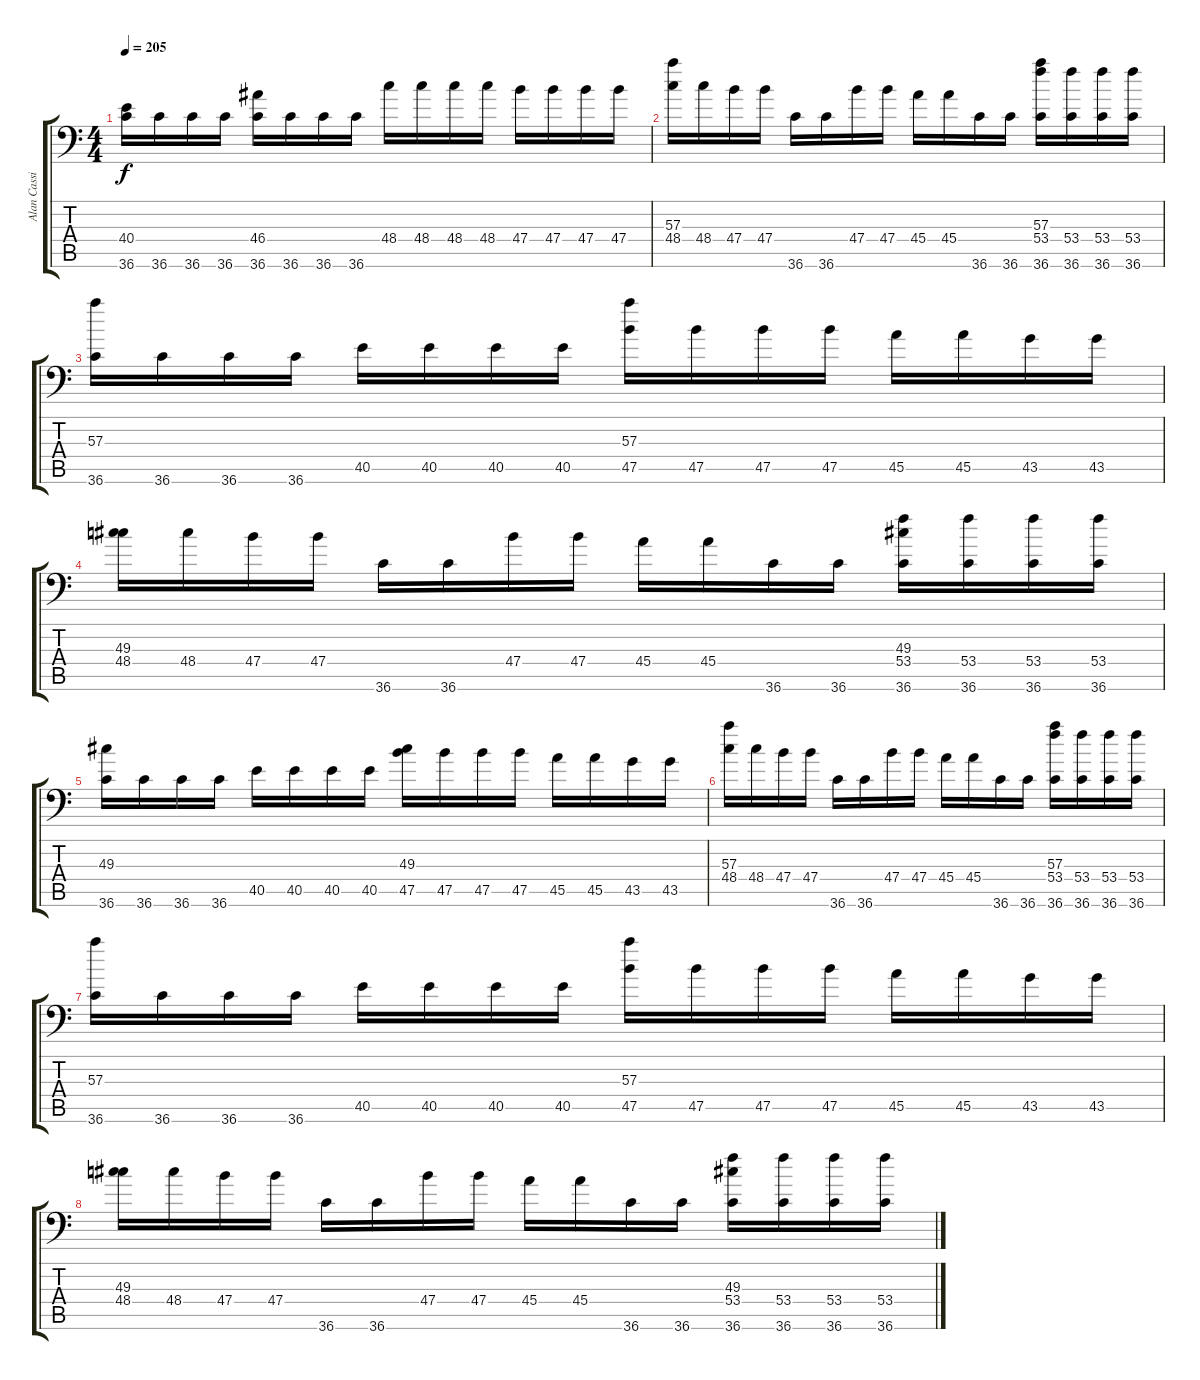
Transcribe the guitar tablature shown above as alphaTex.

\track ("Alan Cassidy" "Alan Cassi") {instrument acousticgrandpiano}
\staff {score tabs}
\tuning (C-1 C-1 C-1 C-1 C-1 C-1) {hide}
\ts (4 4)
\tempo 205
\clef f4
\ks c
(40.4 36.6).16{dy f} 36.6.16 36.6.16 36.6.16 (46.4 36.6).16 36.6.16 36.6.16 36.6.16 48.4.16 48.4.16 48.4.16 48.4.16 47.4.16 47.4.16 47.4.16 47.4.16 |
(57.3 48.4).16 48.4.16 47.4.16 47.4.16 36.6.16 36.6.16 47.4.16 47.4.16 45.4.16 45.4.16 36.6.16 36.6.16 (57.3 53.4 36.6).16 (53.4 36.6).16 (53.4 36.6).16 (53.4 36.6).16 |
(57.3 36.6).16 36.6.16 36.6.16 36.6.16 40.5.16 40.5.16 40.5.16 40.5.16 (57.3 47.5).16 47.5.16 47.5.16 47.5.16 45.5.16 45.5.16 43.5.16 43.5.16 |
(49.3 48.4).16 48.4.16 47.4.16 47.4.16 36.6.16 36.6.16 47.4.16 47.4.16 45.4.16 45.4.16 36.6.16 36.6.16 (49.3 53.4 36.6).16 (53.4 36.6).16 (53.4 36.6).16 (53.4 36.6).16 |
(49.3 36.6).16 36.6.16 36.6.16 36.6.16 40.5.16 40.5.16 40.5.16 40.5.16 (49.3 47.5).16 47.5.16 47.5.16 47.5.16 45.5.16 45.5.16 43.5.16 43.5.16 |
(57.3 48.4).16 48.4.16 47.4.16 47.4.16 36.6.16 36.6.16 47.4.16 47.4.16 45.4.16 45.4.16 36.6.16 36.6.16 (57.3 53.4 36.6).16 (53.4 36.6).16 (53.4 36.6).16 (53.4 36.6).16 |
(57.3 36.6).16 36.6.16 36.6.16 36.6.16 40.5.16 40.5.16 40.5.16 40.5.16 (57.3 47.5).16 47.5.16 47.5.16 47.5.16 45.5.16 45.5.16 43.5.16 43.5.16 |
(49.3 48.4).16 48.4.16 47.4.16 47.4.16 36.6.16 36.6.16 47.4.16 47.4.16 45.4.16 45.4.16 36.6.16 36.6.16 (49.3 53.4 36.6).16 (53.4 36.6).16 (53.4 36.6).16 (53.4 36.6).16
